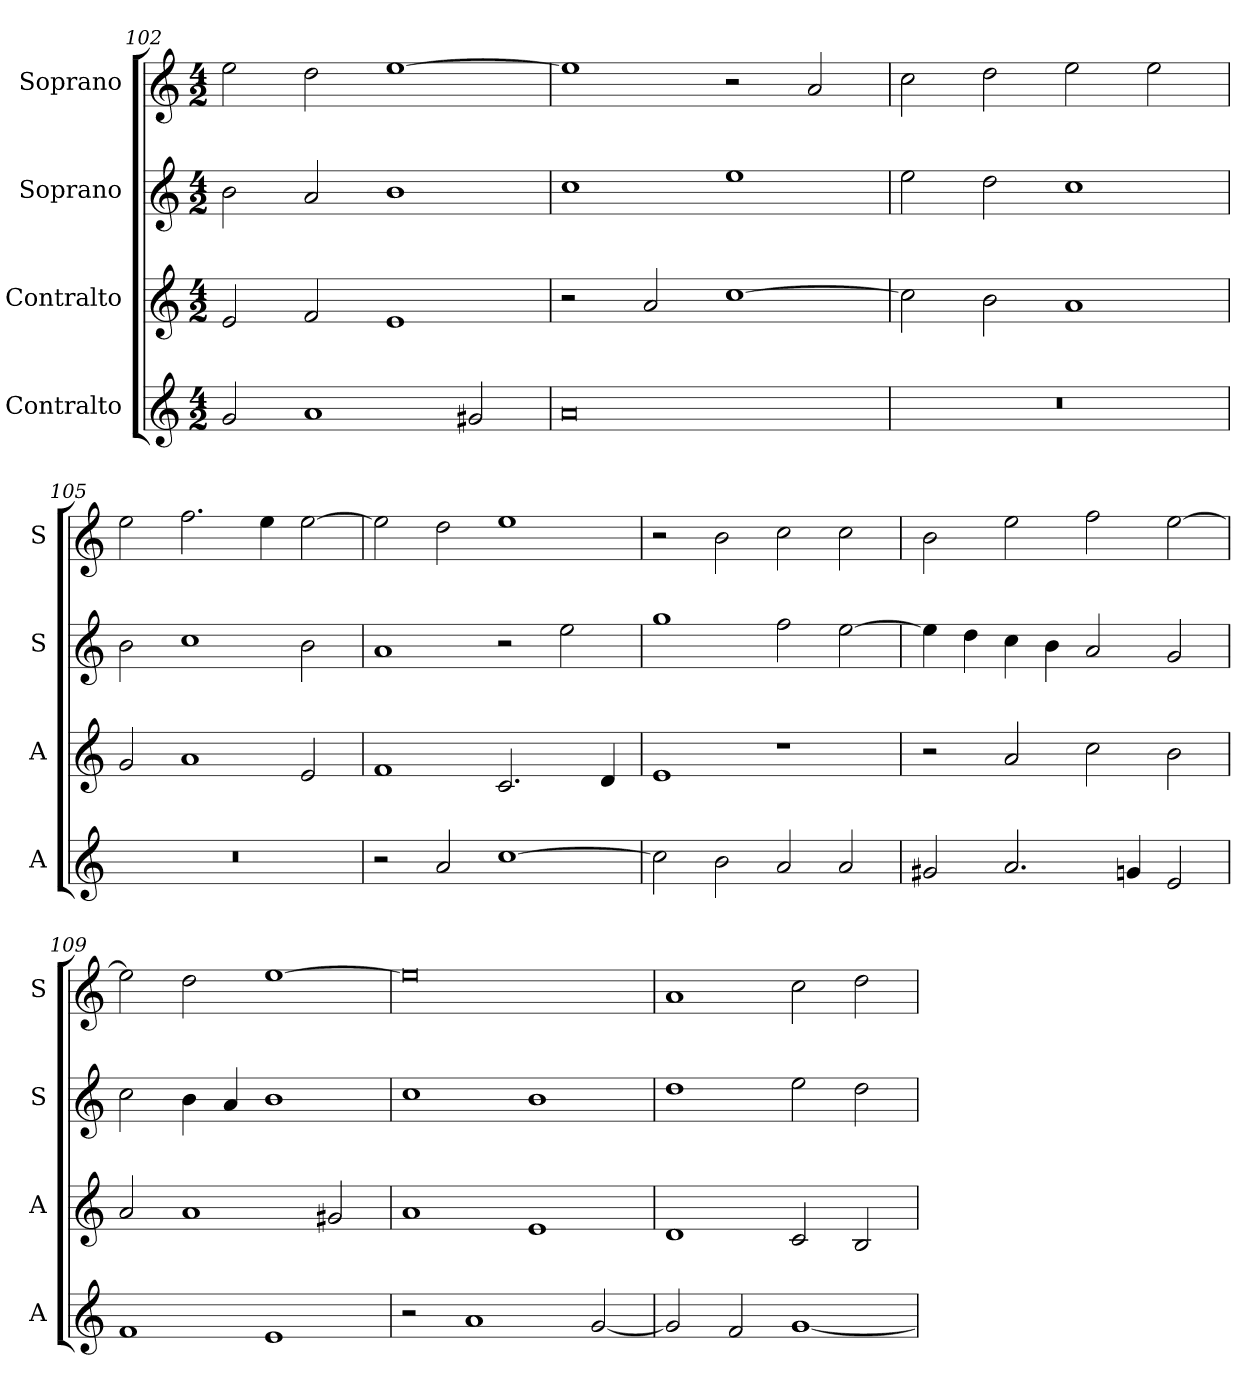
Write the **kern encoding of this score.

**kern	**kern	**kern	**kern
*part4	*part3	*part2	*part1
*staff4	*staff3	*staff2	*staff1
*I"Contralto	*I"Contralto	*I"Soprano	*I"Soprano
*I'A	*I'A	*I'S	*I'S
*clefG2	*clefG2	*clefG2	*clefG2
*k[]	*k[]	*k[]	*k[]
*G:mix	*G:mix	*G:mix	*G:mix
*M4/2	*M4/2	*M4/2	*M4/2
=102	=102	=102	=102
2g	2e	2b	2ee
1a	2f	2a	2dd
.	1e	1b	[1ee
2g#X	.	.	.
=103	=103	=103	=103
0a	2r	1cc	1ee]
.	2a	.	.
.	[1cc	1ee	2r
.	.	.	2a
=104	=104	=104	=104
0r	2cc]	2ee	2cc
.	2b	2dd	2dd
.	1a	1cc	2ee
.	.	.	2ee
=105	=105	=105	=105
0r	2g	2b	2ee
.	1a	1cc	2.ff
.	.	.	4ee
.	2e	2b	[2ee
=106	=106	=106	=106
2r	1f	1a	2ee]
2a	.	.	2dd
[1cc	2.c	2r	1ee
.	.	2ee	.
.	4d	.	.
=107	=107	=107	=107
2cc]	1e	1gg	2r
2b	.	.	2b
2a	1r	2ff	2cc
2a	.	[2ee	2cc
=108	=108	=108	=108
2g#X	2r	4ee]	2b
.	.	4dd	.
2.a	2a	4cc	2ee
.	.	4b	.
.	2cc	2a	2ff
4gn	.	.	.
2e	2b	2g	[2ee
=109	=109	=109	=109
1f	2a	2cc	2ee]
.	1a	4b	2dd
.	.	4a	.
1e	.	1b	[1ee
.	2g#X	.	.
=110	=110	=110	=110
2r	1a	1cc	0ee]
1a	.	.	.
.	1e	1b	.
[2g	.	.	.
=111	=111	=111	=111
2g]	1d	1dd	1a
2f	.	.	.
[1g	2c	2ee	2cc
.	2B	2dd	2dd
=	=	=	=
*-	*-	*-	*-
